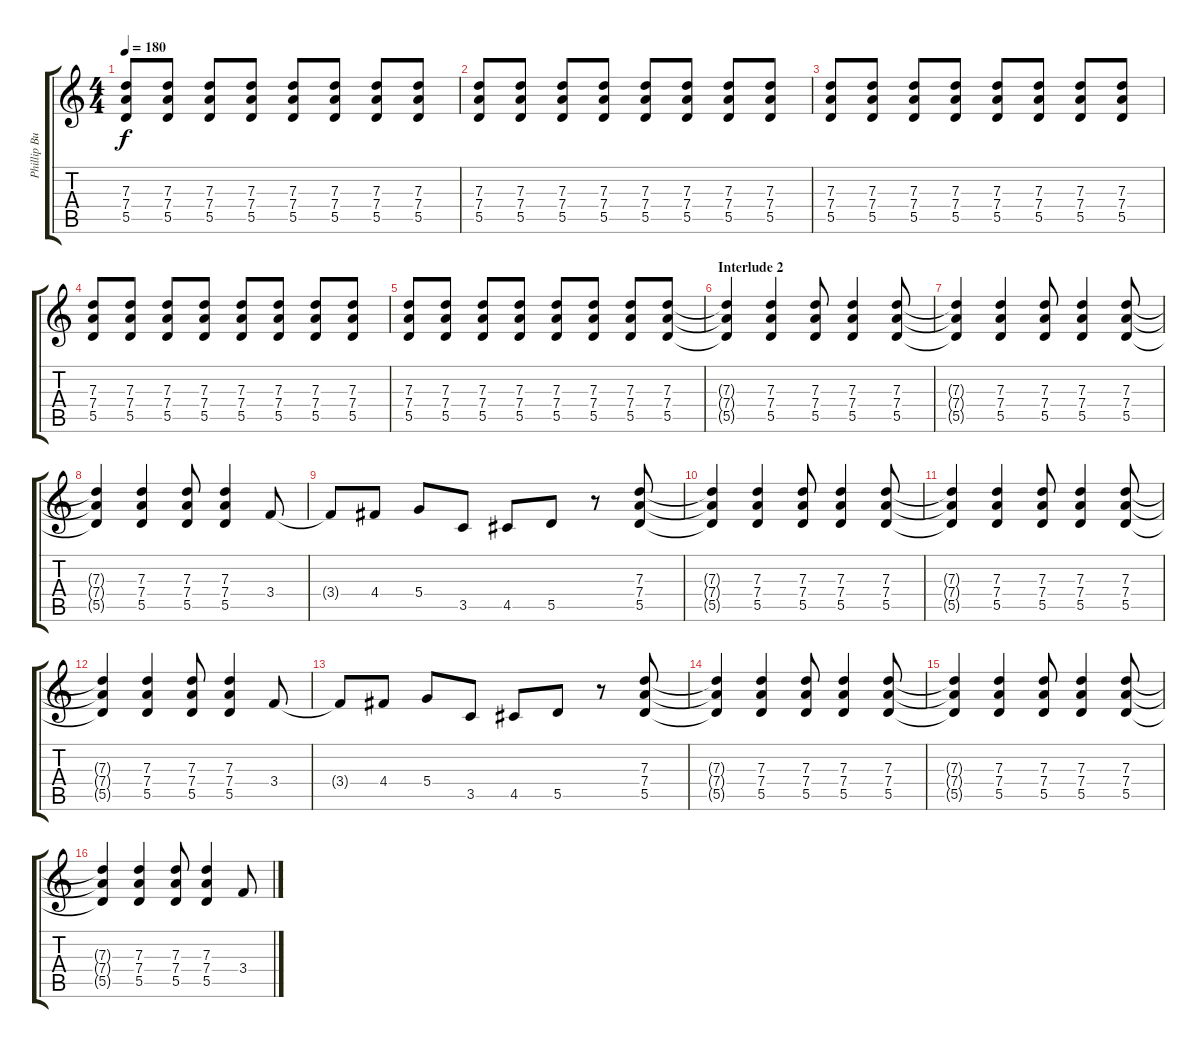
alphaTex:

\track ("Phillip Buscke" "Phillip Bu") {instrument overdrivenguitar}
\staff {score tabs}
\tuning (E4 B3 G3 D3 A2 E2) {hide}
\ts (4 4)
\tempo 180
\clef g2
\ks c
(7.3 7.4 5.5).8{dy f} (7.3 7.4 5.5).8 (7.3 7.4 5.5).8 (7.3 7.4 5.5).8 (7.3 7.4 5.5).8 (7.3 7.4 5.5).8 (7.3 7.4 5.5).8 (7.3 7.4 5.5).8 |
(7.3 7.4 5.5).8 (7.3 7.4 5.5).8 (7.3 7.4 5.5).8 (7.3 7.4 5.5).8 (7.3 7.4 5.5).8 (7.3 7.4 5.5).8 (7.3 7.4 5.5).8 (7.3 7.4 5.5).8 |
(7.3 7.4 5.5).8 (7.3 7.4 5.5).8 (7.3 7.4 5.5).8 (7.3 7.4 5.5).8 (7.3 7.4 5.5).8 (7.3 7.4 5.5).8 (7.3 7.4 5.5).8 (7.3 7.4 5.5).8 |
(7.3 7.4 5.5).8 (7.3 7.4 5.5).8 (7.3 7.4 5.5).8 (7.3 7.4 5.5).8 (7.3 7.4 5.5).8 (7.3 7.4 5.5).8 (7.3 7.4 5.5).8 (7.3 7.4 5.5).8 |
(7.3 7.4 5.5).8 (7.3 7.4 5.5).8 (7.3 7.4 5.5).8 (7.3 7.4 5.5).8 (7.3 7.4 5.5).8 (7.3 7.4 5.5).8 (7.3 7.4 5.5).8 (7.3 7.4 5.5).8 |
\section ("" "Interlude 2")
(7.3{t} 7.4{t} 5.5{t}).4 (7.3 7.4 5.5).4 (7.3 7.4 5.5).8 (7.3 7.4 5.5).4 (7.3 7.4 5.5).8 |
(7.3{t} 7.4{t} 5.5{t}).4 (7.3 7.4 5.5).4 (7.3 7.4 5.5).8 (7.3 7.4 5.5).4 (7.3 7.4 5.5).8 |
(7.3{t} 7.4{t} 5.5{t}).4 (7.3 7.4 5.5).4 (7.3 7.4 5.5).8 (7.3 7.4 5.5).4 3.4.8 |
3.4{t}.8 4.4.8 5.4.8 3.5.8 4.5.8 5.5.8 r.8 (7.3 7.4 5.5).8 |
(7.3{t} 7.4{t} 5.5{t}).4 (7.3 7.4 5.5).4 (7.3 7.4 5.5).8 (7.3 7.4 5.5).4 (7.3 7.4 5.5).8 |
(7.3{t} 7.4{t} 5.5{t}).4 (7.3 7.4 5.5).4 (7.3 7.4 5.5).8 (7.3 7.4 5.5).4 (7.3 7.4 5.5).8 |
(7.3{t} 7.4{t} 5.5{t}).4 (7.3 7.4 5.5).4 (7.3 7.4 5.5).8 (7.3 7.4 5.5).4 3.4.8 |
3.4{t}.8 4.4.8 5.4.8 3.5.8 4.5.8 5.5.8 r.8 (7.3 7.4 5.5).8 |
(7.3{t} 7.4{t} 5.5{t}).4 (7.3 7.4 5.5).4 (7.3 7.4 5.5).8 (7.3 7.4 5.5).4 (7.3 7.4 5.5).8 |
(7.3{t} 7.4{t} 5.5{t}).4 (7.3 7.4 5.5).4 (7.3 7.4 5.5).8 (7.3 7.4 5.5).4 (7.3 7.4 5.5).8 |
(7.3{t} 7.4{t} 5.5{t}).4 (7.3 7.4 5.5).4 (7.3 7.4 5.5).8 (7.3 7.4 5.5).4 3.4.8
